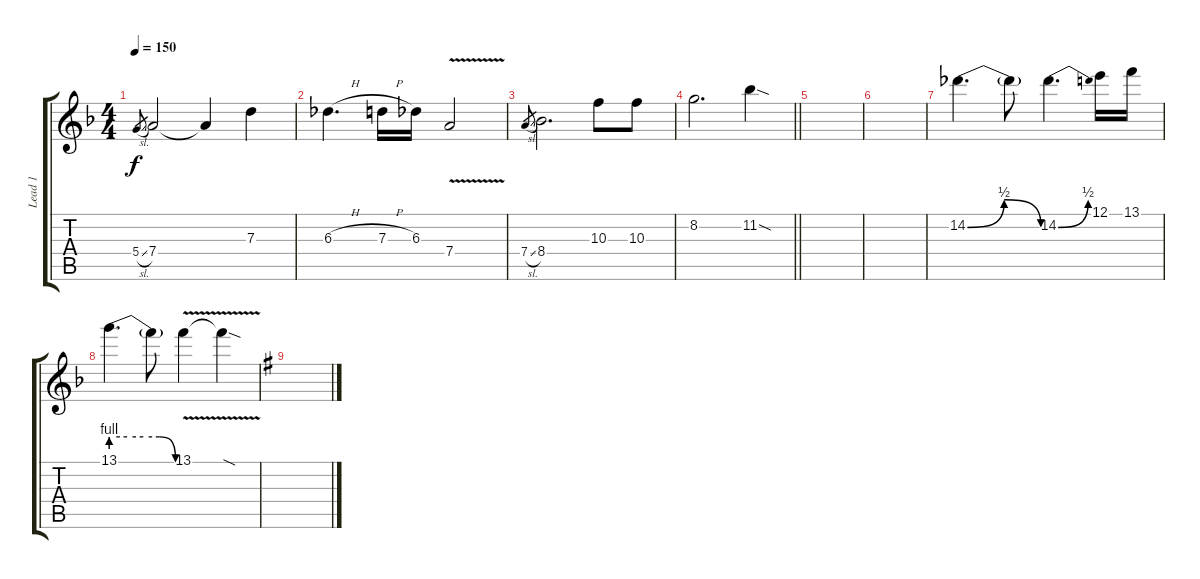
\track ("Lead 1" "Lead 1") {instrument distortionguitar}
\staff {score tabs}
\tuning (E4 B3 G3 D3 A2 E2) {hide}
\ts (4 4)
\tempo 150
\clef g2
\ks dminor
5.4{sl}.8{gr dy f} 7.4.2 7.4{t}.4 7.3.4 |
6.3{h}.4{d} 7.3{h}.16 6.3.16 7.4{v}.2 |
7.4{sl}.8{gr} 8.4.2{d} 10.3.8 10.3.8 |
\barLineRight lightlight
8.2.2{d} 11.2{sod}.4 |
|
|
14.2{be (bendrelease 0 0 20 2 50 2 60 0)}.4{d} 14.2{t}.8 14.2{be (bend 0 0 60 2)}.4{d} 12.1.16 13.1.16 |
13.1{be (custom 0 4 15 4 30 4 45 4 60 0)}.4{d} 13.1{t}.8 13.1{v}.4 13.1{sod t}.4 |
\ks g
